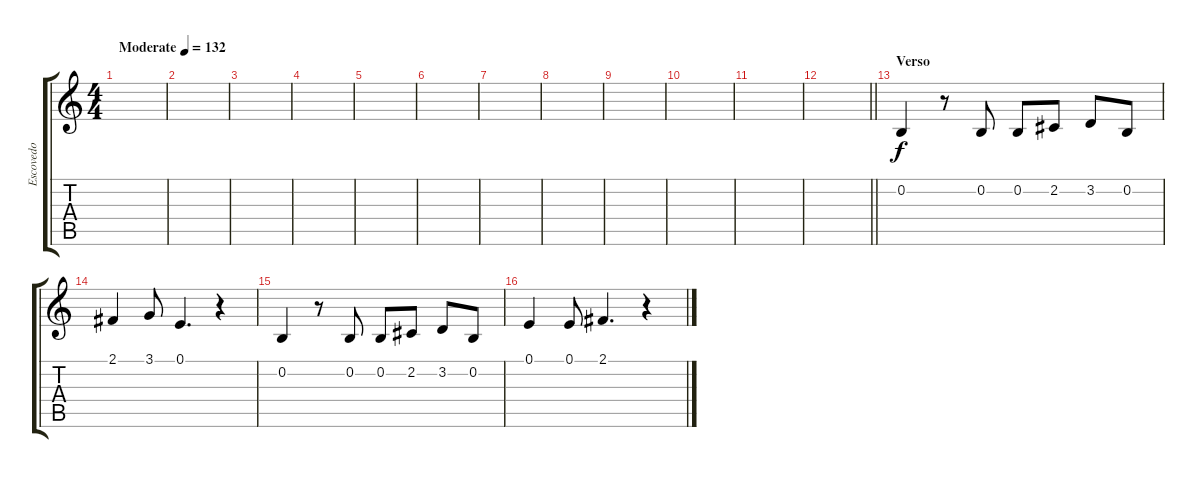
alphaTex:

\track ("Escovedo" "Escovedo") {instrument lead2sawtooth}
\staff {score tabs}
\tuning (E4 B3 G3 D3 A2 E2) {hide}
\ts (4 4)
\tempo (132 "Moderate")
\clef g2
\ks c
|
|
|
|
|
|
|
|
|
|
|
\barLineRight lightlight
|
\section ("" "Verso")
0.2.4 r.8 0.2.8 0.2.8 2.2.8 3.2.8 0.2.8 |
2.1.4 3.1.8 0.1.4{d} r.4 |
0.2.4 r.8 0.2.8 0.2.8 2.2.8 3.2.8 0.2.8 |
0.1.4 0.1.8 2.1.4{d} r.4
